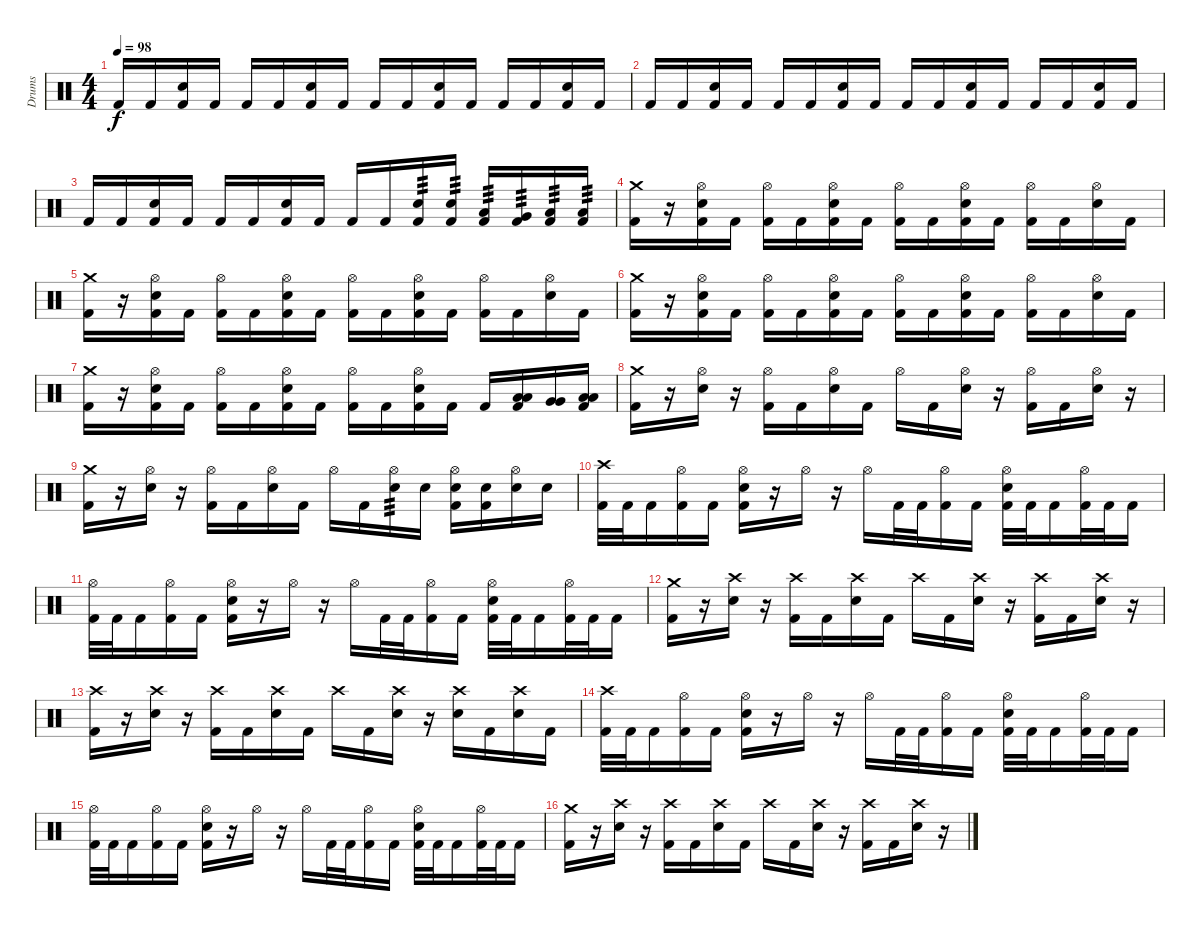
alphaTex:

\track ("Drums" "Drums") {instrument percussion}
\staff {score}
\articulation defaults
\ts (4 4)
\tempo 98
\clef neutral
\ks c "Kick (hit) 2".16{dy f} "Kick (hit) 2".16
("Snare (hit) 2" "Kick (hit) 2").16 "Kick (hit) 2".16 "Kick (hit) 2".16 "Kick (hit) 2".16 ("Snare (hit) 2" "Kick (hit) 2").16 "Kick (hit) 2".16 "Kick (hit) 2".16 "Kick (hit) 2".16 ("Snare (hit) 2" "Kick (hit) 2").16 "Kick (hit) 2".16 "Kick (hit) 2".16 "Kick (hit) 2".16 ("Snare (hit) 2" "Kick (hit) 2").16 "Kick (hit) 2".16 |
"Kick (hit) 2".16 "Kick (hit) 2".16 ("Snare (hit) 2" "Kick (hit) 2").16 "Kick (hit) 2".16 "Kick (hit) 2".16 "Kick (hit) 2".16 ("Snare (hit) 2" "Kick (hit) 2").16 "Kick (hit) 2".16 "Kick (hit) 2".16 "Kick (hit) 2".16 ("Snare (hit) 2" "Kick (hit) 2").16 "Kick (hit) 2".16 "Kick (hit) 2".16 "Kick (hit) 2".16 ("Snare (hit) 2" "Kick (hit) 2").16 "Kick (hit) 2".16 |
"Kick (hit) 2".16 "Kick (hit) 2".16 ("Snare (hit) 2" "Kick (hit) 2").16 "Kick (hit) 2".16 "Kick (hit) 2".16 "Kick (hit) 2".16 ("Snare (hit) 2" "Kick (hit) 2").16 "Kick (hit) 2".16 "Kick (hit) 2".16 "Kick (hit) 2".16 ("Snare (hit) 2" "Kick (hit) 2").16{tp 3} ("Snare (hit) 2" "Kick (hit) 2").16{tp 3} ("Low Tom (hit)" "Kick (hit) 2").16{tp 3} ("Very Low Tom (hit)" "Kick (hit) 2").16{tp 3} ("Low Floor Tom (hit)" "Kick (hit) 2").16{tp 3} ("Low Floor Tom (hit)" "Kick (hit) 2").16{tp 3} |
("Crash medium (hit)" "Kick (hit) 2").16 r.16 ("Snare (hit) 2" "Hi-Hat (open)" "Kick (hit) 2").16 "Kick (hit) 2".16 ("Hi-Hat (open)" "Kick (hit) 2").16 "Kick (hit) 2".16 ("Snare (hit) 2" "Hi-Hat (open)" "Kick (hit) 2").16 "Kick (hit) 2".16 ("Hi-Hat (open)" "Kick (hit) 2").16 "Kick (hit) 2".16 ("Snare (hit) 2" "Hi-Hat (open)" "Kick (hit) 2").16 "Kick (hit) 2".16 ("Hi-Hat (open)" "Kick (hit) 2").16 "Kick (hit) 2".16 ("Snare (hit) 2" "Hi-Hat (open)").16 "Kick (hit) 2".16 |
("Crash medium (hit)" "Kick (hit) 2").16 r.16 ("Snare (hit) 2" "Hi-Hat (open)" "Kick (hit) 2").16 "Kick (hit) 2".16 ("Hi-Hat (open)" "Kick (hit) 2").16 "Kick (hit) 2".16 ("Snare (hit) 2" "Hi-Hat (open)" "Kick (hit) 2").16 "Kick (hit) 2".16 ("Hi-Hat (open)" "Kick (hit) 2").16 "Kick (hit) 2".16 ("Snare (hit) 2" "Hi-Hat (open)" "Kick (hit) 2").16 "Kick (hit) 2".16 ("Hi-Hat (open)" "Kick (hit) 2").16 "Kick (hit) 2".16 ("Snare (hit) 2" "Hi-Hat (open)").16 "Kick (hit) 2".16 |
("Crash medium (hit)" "Kick (hit) 2").16 r.16 ("Snare (hit) 2" "Hi-Hat (open)" "Kick (hit) 2").16 "Kick (hit) 2".16 ("Hi-Hat (open)" "Kick (hit) 2").16 "Kick (hit) 2".16 ("Snare (hit) 2" "Hi-Hat (open)" "Kick (hit) 2").16 "Kick (hit) 2".16 ("Hi-Hat (open)" "Kick (hit) 2").16 "Kick (hit) 2".16 ("Snare (hit) 2" "Hi-Hat (open)" "Kick (hit) 2").16 "Kick (hit) 2".16 ("Hi-Hat (open)" "Kick (hit) 2").16 "Kick (hit) 2".16 ("Snare (hit) 2" "Hi-Hat (open)").16 "Kick (hit) 2".16 |
("Crash medium (hit)" "Kick (hit) 2").16 r.16 ("Snare (hit) 2" "Hi-Hat (open)" "Kick (hit) 2").16 "Kick (hit) 2".16 ("Hi-Hat (open)" "Kick (hit) 2").16 "Kick (hit) 2".16 ("Snare (hit) 2" "Hi-Hat (open)" "Kick (hit) 2").16 "Kick (hit) 2".16 ("Hi-Hat (open)" "Kick (hit) 2").16 "Kick (hit) 2".16 ("Snare (hit) 2" "Hi-Hat (open)" "Kick (hit) 2").16 "Kick (hit) 2".16 "Kick (hit) 2".16 ("Low Tom (hit)" "Low Tom (hit)" "Kick (hit) 2").16 ("Very Low Tom (hit)" "Very Low Tom (hit)").16 ("Low Floor Tom (hit)" "Low Floor Tom (hit)" "Kick (hit) 2").16 |
("Crash medium (hit)" "Kick (hit) 2").16 r.16 ("Snare (hit) 2" "Hi-Hat (open)").16 r.16 ("Hi-Hat (open)" "Kick (hit) 2").16 "Kick (hit) 2".16 ("Snare (hit) 2" "Hi-Hat (open)").16 "Kick (hit) 2".16 "Hi-Hat (open)".16 "Kick (hit) 2".16 ("Snare (hit) 2" "Hi-Hat (open)").16 r.16 ("Hi-Hat (open)" "Kick (hit) 2").16 "Kick (hit) 2".16 ("Snare (hit) 2" "Hi-Hat (open)").16 r.16 |
("Crash medium (hit)" "Kick (hit) 2").16 r.16 ("Snare (hit) 2" "Hi-Hat (open)").16 r.16 ("Hi-Hat (open)" "Kick (hit) 2").16 "Kick (hit) 2".16 ("Snare (hit) 2" "Hi-Hat (open)").16 "Kick (hit) 2".16 "Hi-Hat (open)".16 "Kick (hit) 2".16 ("Snare (hit) 2" "Hi-Hat (open)").16{tp 3} "Snare (hit) 2".16 ("Snare (hit) 2" "Hi-Hat (open)" "Kick (hit) 2").16 ("Snare (hit) 2" "Kick (hit) 2").16 ("Snare (hit) 2" "Hi-Hat (open)").16 "Snare (hit) 2".16 |
("Crash high (hit)" "Kick (hit) 2").32 "Kick (hit) 2".32 "Kick (hit) 2".16 ("Hi-Hat (open)" "Kick (hit) 2").16 "Kick (hit) 2".16 ("Snare (hit) 2" "Hi-Hat (open)" "Kick (hit) 2").16 r.16 "Hi-Hat (open)".16 r.16 "Hi-Hat (open)".16 "Kick (hit) 2".32 "Kick (hit) 2".32 ("Hi-Hat (open)" "Kick (hit) 2").16 "Kick (hit) 2".16 ("Snare (hit) 2" "Hi-Hat (open)" "Kick (hit) 2").32 "Kick (hit) 2".32 "Kick (hit) 2".16 ("Hi-Hat (open)" "Kick (hit) 2").32 "Kick (hit) 2".32 "Kick (hit) 2".16 |
("Hi-Hat (open)" "Kick (hit) 2").32 "Kick (hit) 2".32 "Kick (hit) 2".16 ("Hi-Hat (open)" "Kick (hit) 2").16 "Kick (hit) 2".16 ("Snare (hit) 2" "Hi-Hat (open)" "Kick (hit) 2").16 r.16 "Hi-Hat (open)".16 r.16 "Hi-Hat (open)".16 "Kick (hit) 2".32 "Kick (hit) 2".32 ("Hi-Hat (open)" "Kick (hit) 2").16 "Kick (hit) 2".16 ("Snare (hit) 2" "Hi-Hat (open)" "Kick (hit) 2").32 "Kick (hit) 2".32 "Kick (hit) 2".16 ("Hi-Hat (open)" "Kick (hit) 2").32 "Kick (hit) 2".32 "Kick (hit) 2".16 |
("Crash medium (hit)" "Kick (hit) 2").16 r.16 ("Snare (hit) 2" "Crash high (hit)").16 r.16 ("Crash high (hit)" "Kick (hit) 2").16 "Kick (hit) 2".16 ("Snare (hit) 2" "Crash high (hit)").16 "Kick (hit) 2".16 "Crash high (hit)".16 "Kick (hit) 2".16 ("Snare (hit) 2" "Crash high (hit)").16 r.16 ("Crash high (hit)" "Kick (hit) 2").16 "Kick (hit) 2".16 ("Snare (hit) 2" "Crash high (hit)").16 r.16 |
("Crash high (hit)" "Kick (hit) 2").16 r.16 ("Snare (hit) 2" "Crash high (hit)").16 r.16 ("Crash high (hit)" "Kick (hit) 2").16 "Kick (hit) 2".16 ("Snare (hit) 2" "Crash high (hit)").16 "Kick (hit) 2".16 "Crash high (hit)".16 "Kick (hit) 2".16 ("Snare (hit) 2" "Crash high (hit)").16 r.16 ("Snare (hit) 2" "Crash high (hit)").16 "Kick (hit) 2".16 ("Snare (hit) 2" "Crash high (hit)").16 "Kick (hit) 2".16 |
("Crash high (hit)" "Kick (hit) 2").32 "Kick (hit) 2".32 "Kick (hit) 2".16 ("Hi-Hat (open)" "Kick (hit) 2").16 "Kick (hit) 2".16 ("Snare (hit) 2" "Hi-Hat (open)" "Kick (hit) 2").16 r.16 "Hi-Hat (open)".16 r.16 "Hi-Hat (open)".16 "Kick (hit) 2".32 "Kick (hit) 2".32 ("Hi-Hat (open)" "Kick (hit) 2").16 "Kick (hit) 2".16 ("Snare (hit) 2" "Hi-Hat (open)" "Kick (hit) 2").32 "Kick (hit) 2".32 "Kick (hit) 2".16 ("Hi-Hat (open)" "Kick (hit) 2").32 "Kick (hit) 2".32 "Kick (hit) 2".16 |
("Hi-Hat (open)" "Kick (hit) 2").32 "Kick (hit) 2".32 "Kick (hit) 2".16 ("Hi-Hat (open)" "Kick (hit) 2").16 "Kick (hit) 2".16 ("Snare (hit) 2" "Hi-Hat (open)" "Kick (hit) 2").16 r.16 "Hi-Hat (open)".16 r.16 "Hi-Hat (open)".16 "Kick (hit) 2".32 "Kick (hit) 2".32 ("Hi-Hat (open)" "Kick (hit) 2").16 "Kick (hit) 2".16 ("Snare (hit) 2" "Hi-Hat (open)" "Kick (hit) 2").32 "Kick (hit) 2".32 "Kick (hit) 2".16 ("Hi-Hat (open)" "Kick (hit) 2").32 "Kick (hit) 2".32 "Kick (hit) 2".16 |
("Crash medium (hit)" "Kick (hit) 2").16 r.16 ("Snare (hit) 2" "Crash high (hit)").16 r.16 ("Crash high (hit)" "Kick (hit) 2").16 "Kick (hit) 2".16 ("Snare (hit) 2" "Crash high (hit)").16 "Kick (hit) 2".16 "Crash high (hit)".16 "Kick (hit) 2".16 ("Snare (hit) 2" "Crash high (hit)").16 r.16 ("Crash high (hit)" "Kick (hit) 2").16 "Kick (hit) 2".16 ("Snare (hit) 2" "Crash high (hit)").16 r.16
